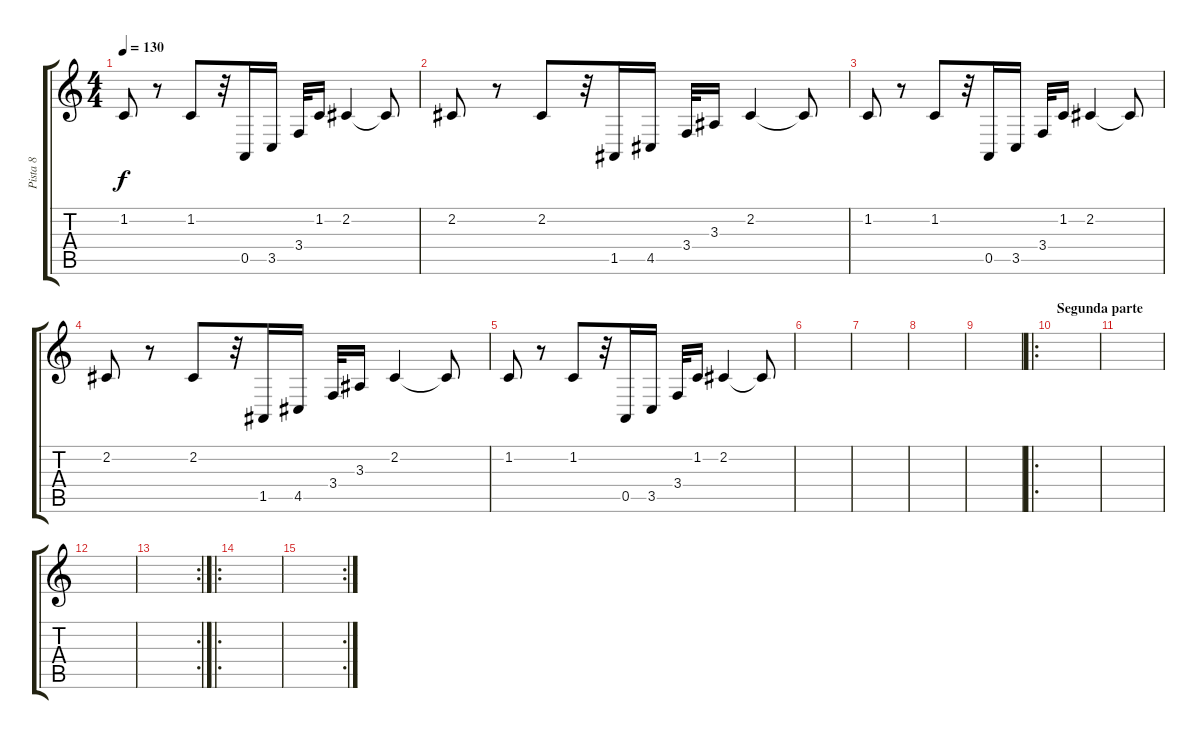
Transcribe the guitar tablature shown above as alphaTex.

\track ("Pista 8" "Pista 8") {instrument violin}
\staff {score tabs}
\tuning (E4 B3 G3 D3 A2 E2) {hide}
\ts (4 4)
\tempo 130
\clef g2
\ks c
1.2.8{dy f} r.8 1.2.8 r.32 0.5.16 3.5.16 3.4.32 1.2.16 2.2.4 2.2{t}.8 |
2.2.8{volume 11} r.8 2.2.8 r.32 1.5.16 4.5.16 3.4.32 3.3.16 2.2.4 2.2{t}.8 |
1.2.8 r.8 1.2.8 r.32 0.5.16 3.5.16 3.4.32 1.2.16 2.2.4 2.2{t}.8 |
2.2.8{volume 11} r.8 2.2.8 r.32 1.5.16 4.5.16 3.4.32 3.3.16 2.2.4 2.2{t}.8 |
1.2.8 r.8 1.2.8 r.32 0.5.16 3.5.16 3.4.32 1.2.16 2.2.4 2.2{t}.8 |
|
|
|
|
\ro
\section ("" "Segunda parte")
|
|
|
\rc 2
|
\ro
|
\rc 2
